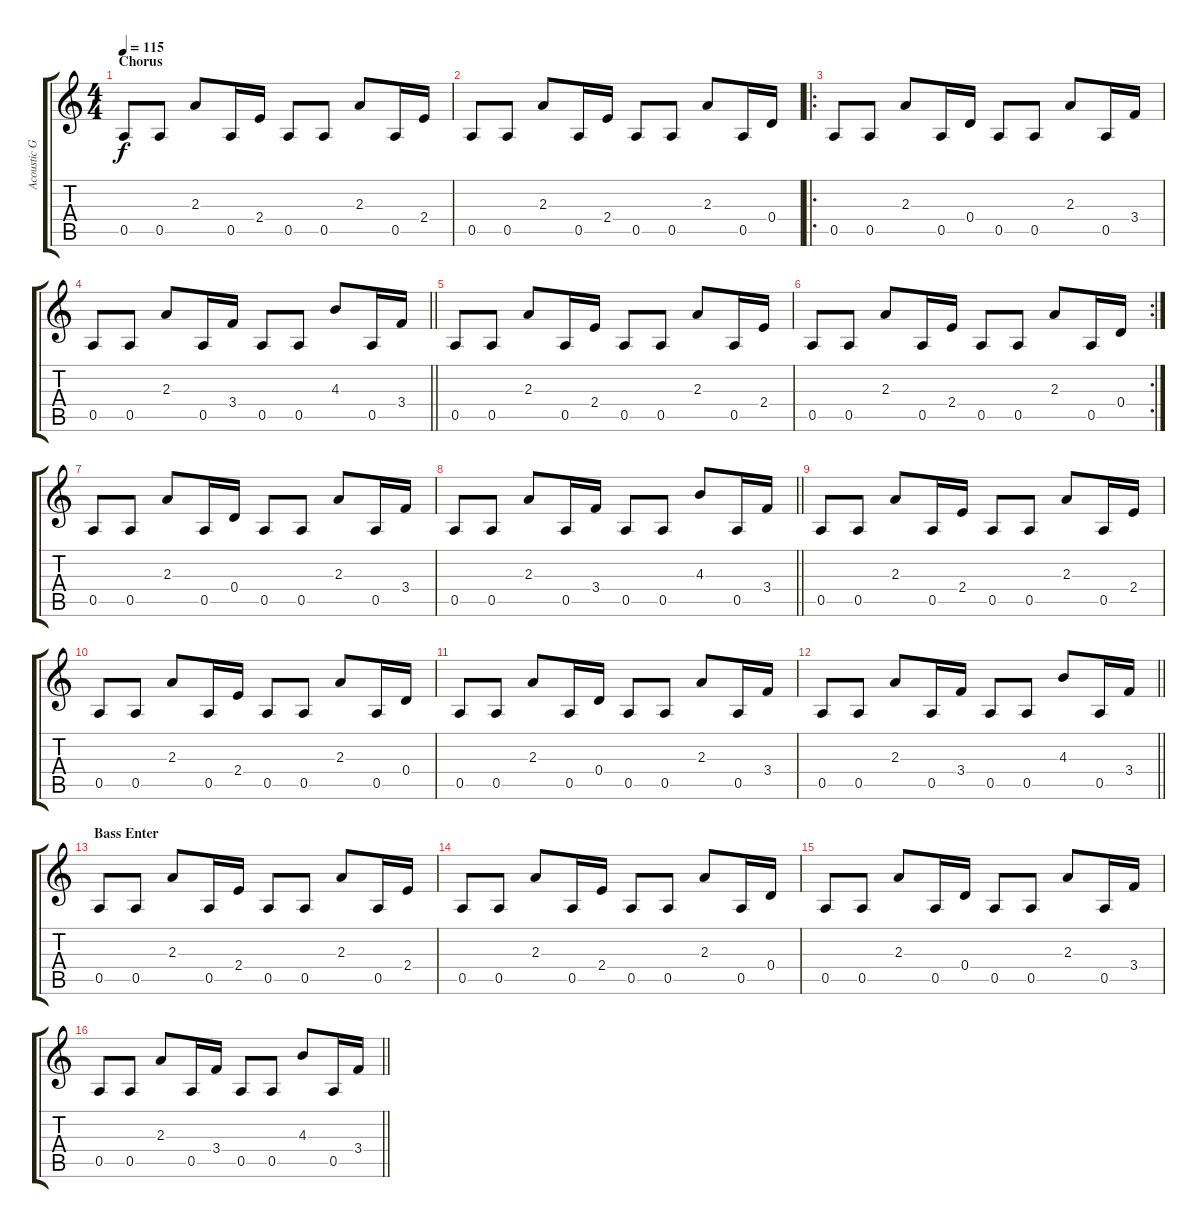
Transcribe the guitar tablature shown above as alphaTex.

\track ("Acoustic Guitar" "Acoustic G") {instrument acousticguitarsteel}
\staff {score tabs}
\tuning (E4 B3 G3 D3 A2 E2) {hide}
\ts (4 4)
\section ("" "Chorus")
\tempo 115
\clef g2
\ks c
0.5.8{dy f} 0.5.8 2.3.8 0.5.16 2.4.16 0.5.8 0.5.8 2.3.8 0.5.16 2.4.16 |
0.5.8 0.5.8 2.3.8 0.5.16 2.4.16 0.5.8 0.5.8 2.3.8 0.5.16 0.4.16 |
\ro
0.5.8 0.5.8 2.3.8 0.5.16 0.4.16 0.5.8 0.5.8 2.3.8 0.5.16 3.4.16 |
\barLineRight lightlight
0.5.8 0.5.8 2.3.8 0.5.16 3.4.16 0.5.8 0.5.8 4.3.8 0.5.16 3.4.16 |
\section ("" "")
0.5.8 0.5.8 2.3.8 0.5.16 2.4.16 0.5.8 0.5.8 2.3.8 0.5.16 2.4.16 |
\rc 2
0.5.8 0.5.8 2.3.8 0.5.16 2.4.16 0.5.8 0.5.8 2.3.8 0.5.16 0.4.16 |
0.5.8 0.5.8 2.3.8 0.5.16 0.4.16 0.5.8 0.5.8 2.3.8 0.5.16 3.4.16 |
\barLineRight lightlight
0.5.8 0.5.8 2.3.8 0.5.16 3.4.16 0.5.8 0.5.8 4.3.8 0.5.16 3.4.16 |
\section ("" "")
0.5.8 0.5.8 2.3.8 0.5.16 2.4.16 0.5.8 0.5.8 2.3.8 0.5.16 2.4.16 |
0.5.8 0.5.8 2.3.8 0.5.16 2.4.16 0.5.8 0.5.8 2.3.8 0.5.16 0.4.16 |
0.5.8 0.5.8 2.3.8 0.5.16 0.4.16 0.5.8 0.5.8 2.3.8 0.5.16 3.4.16 |
\barLineRight lightlight
0.5.8 0.5.8 2.3.8 0.5.16 3.4.16 0.5.8 0.5.8 4.3.8 0.5.16 3.4.16 |
\section ("" "Bass Enter")
0.5.8 0.5.8 2.3.8 0.5.16 2.4.16 0.5.8 0.5.8 2.3.8 0.5.16 2.4.16 |
0.5.8 0.5.8 2.3.8 0.5.16 2.4.16 0.5.8 0.5.8 2.3.8 0.5.16 0.4.16 |
0.5.8 0.5.8 2.3.8 0.5.16 0.4.16 0.5.8 0.5.8 2.3.8 0.5.16 3.4.16 |
\barLineRight lightlight
0.5.8 0.5.8 2.3.8 0.5.16 3.4.16 0.5.8 0.5.8 4.3.8 0.5.16 3.4.16
